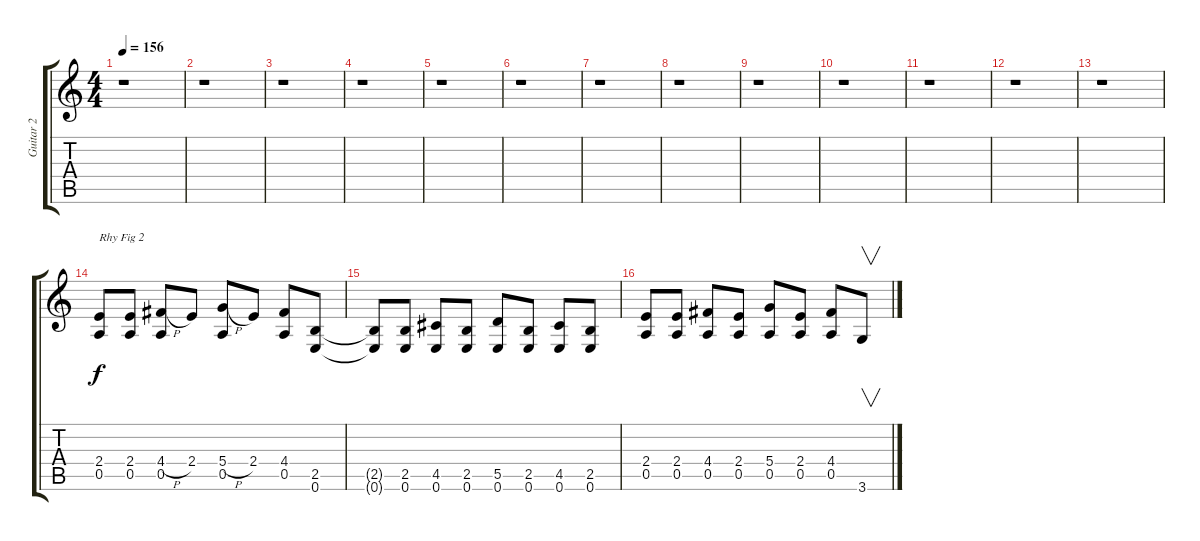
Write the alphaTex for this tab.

\track ("Guitar 2" "Guitar 2") {instrument overdrivenguitar}
\staff {score tabs}
\tuning (E4 B3 G3 D3 A2 E2) {hide}
\ts (4 4)
\tempo 156
\clef g2
\ks c
r.1{dy f} |
r.1 |
r.1 |
r.1 |
r.1 |
r.1 |
r.1 |
r.1 |
r.1 |
r.1 |
r.1 |
r.1 |
r.1 |
(2.4 0.5).8{txt "Rhy Fig 2"} (2.4 0.5).8 (4.4{h} 0.5).8 2.4.8 (5.4{h} 0.5).8 2.4.8 (4.4 0.5).8 (2.5 0.6).8 |
(2.5{t} 0.6{t}).8 (2.5 0.6).8 (4.5 0.6).8 (2.5 0.6).8 (5.5 0.6).8 (2.5 0.6).8 (4.5 0.6).8 (2.5 0.6).8 |
(2.4 0.5).8 (2.4 0.5).8 (4.4 0.5).8 (2.4 0.5).8 (5.4 0.5).8 (2.4 0.5).8 (4.4 0.5).8 3.6.8{v}
